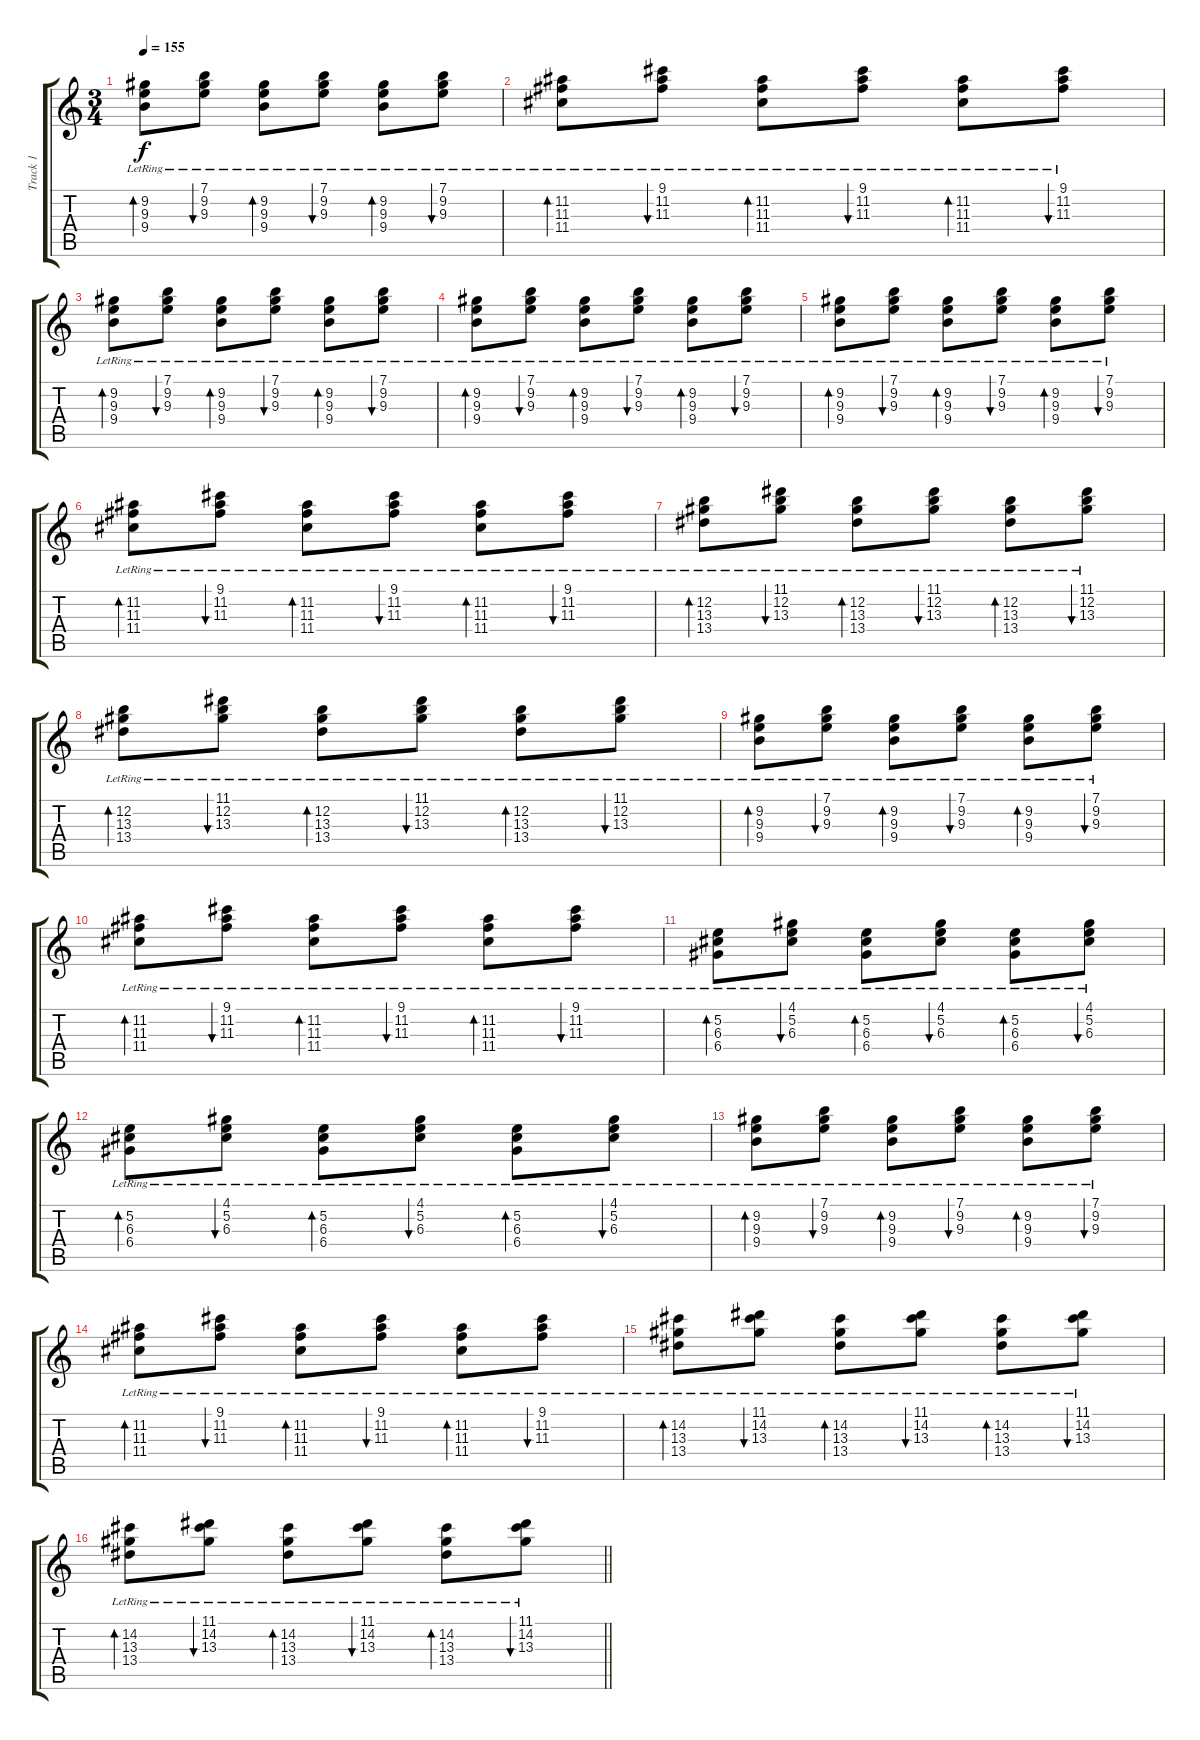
\track ("Track 1" "Track 1") {instrument distortionguitar}
\staff {score tabs}
\tuning (E4 B3 G3 D3 A2 E2) {hide}
\ts (3 4)
\tempo 155
\clef g2
\ks c
(9.2{lr} 9.3{lr} 9.4{lr}).8{bd 60 dy f volume 8} (7.1{lr} 9.2{lr} 9.3{lr}).8{bu 60} (9.2{lr} 9.3{lr} 9.4{lr}).8{bd 60} (7.1{lr} 9.2{lr} 9.3{lr}).8{bu 60} (9.2{lr} 9.3{lr} 9.4{lr}).8{bd 60} (7.1{lr} 9.2{lr} 9.3{lr}).8{bu 60} |
(11.2{lr} 11.3{lr} 11.4{lr}).8{bd 60} (9.1{lr} 11.2{lr} 11.3{lr}).8{bu 60} (11.2{lr} 11.3{lr} 11.4{lr}).8{bd 60} (9.1{lr} 11.2{lr} 11.3{lr}).8{bu 60} (11.2{lr} 11.3{lr} 11.4{lr}).8{bd 60} (9.1{lr} 11.2{lr} 11.3{lr}).8{bu 60} |
(9.2{lr} 9.3{lr} 9.4{lr}).8{bd 60} (7.1{lr} 9.2{lr} 9.3{lr}).8{bu 60} (9.2{lr} 9.3{lr} 9.4{lr}).8{bd 60} (7.1{lr} 9.2{lr} 9.3{lr}).8{bu 60} (9.2{lr} 9.3{lr} 9.4{lr}).8{bd 60} (7.1{lr} 9.2{lr} 9.3{lr}).8{bu 60} |
(9.2{lr} 9.3{lr} 9.4{lr}).8{bd 60} (7.1{lr} 9.2{lr} 9.3{lr}).8{bu 60} (9.2{lr} 9.3{lr} 9.4{lr}).8{bd 60} (7.1{lr} 9.2{lr} 9.3{lr}).8{bu 60} (9.2{lr} 9.3{lr} 9.4{lr}).8{bd 60} (7.1{lr} 9.2{lr} 9.3{lr}).8{bu 60} |
(9.2{lr} 9.3{lr} 9.4{lr}).8{bd 60} (7.1{lr} 9.2{lr} 9.3{lr}).8{bu 60} (9.2{lr} 9.3{lr} 9.4{lr}).8{bd 60} (7.1{lr} 9.2{lr} 9.3{lr}).8{bu 60} (9.2{lr} 9.3{lr} 9.4{lr}).8{bd 60} (7.1{lr} 9.2{lr} 9.3{lr}).8{bu 60} |
(11.2{lr} 11.3{lr} 11.4{lr}).8{bd 60} (9.1{lr} 11.2{lr} 11.3{lr}).8{bu 60} (11.2{lr} 11.3{lr} 11.4{lr}).8{bd 60} (9.1{lr} 11.2{lr} 11.3{lr}).8{bu 60} (11.2{lr} 11.3{lr} 11.4{lr}).8{bd 60} (9.1{lr} 11.2{lr} 11.3{lr}).8{bu 60} |
(12.2{lr} 13.3{lr} 13.4{lr}).8{bd 60} (11.1{lr} 12.2{lr} 13.3{lr}).8{bu 60} (12.2{lr} 13.3{lr} 13.4{lr}).8{bd 60} (11.1{lr} 12.2{lr} 13.3{lr}).8{bu 60} (12.2{lr} 13.3{lr} 13.4{lr}).8{bd 60} (11.1{lr} 12.2{lr} 13.3{lr}).8{bu 60} |
(12.2{lr} 13.3{lr} 13.4{lr}).8{bd 60} (11.1{lr} 12.2{lr} 13.3{lr}).8{bu 60} (12.2{lr} 13.3{lr} 13.4{lr}).8{bd 60} (11.1{lr} 12.2{lr} 13.3{lr}).8{bu 60} (12.2{lr} 13.3{lr} 13.4{lr}).8{bd 60} (11.1{lr} 12.2{lr} 13.3{lr}).8{bu 60} |
(9.2{lr} 9.3{lr} 9.4{lr}).8{bd 60} (7.1{lr} 9.2{lr} 9.3{lr}).8{bu 60} (9.2{lr} 9.3{lr} 9.4{lr}).8{bd 60} (7.1{lr} 9.2{lr} 9.3{lr}).8{bu 60} (9.2{lr} 9.3{lr} 9.4{lr}).8{bd 60} (7.1{lr} 9.2{lr} 9.3{lr}).8{bu 60} |
(11.2{lr} 11.3{lr} 11.4{lr}).8{bd 60} (9.1{lr} 11.2{lr} 11.3{lr}).8{bu 60} (11.2{lr} 11.3{lr} 11.4{lr}).8{bd 60} (9.1{lr} 11.2{lr} 11.3{lr}).8{bu 60} (11.2{lr} 11.3{lr} 11.4{lr}).8{bd 60} (9.1{lr} 11.2{lr} 11.3{lr}).8{bu 60} |
(5.2{lr} 6.3{lr} 6.4{lr}).8{bd 60} (4.1{lr} 5.2{lr} 6.3{lr}).8{bu 60} (5.2{lr} 6.3{lr} 6.4{lr}).8{bd 60} (4.1{lr} 5.2{lr} 6.3{lr}).8{bu 60} (5.2{lr} 6.3{lr} 6.4{lr}).8{bd 60} (4.1{lr} 5.2{lr} 6.3{lr}).8{bu 60} |
(5.2{lr} 6.3{lr} 6.4{lr}).8{bd 60} (4.1{lr} 5.2{lr} 6.3{lr}).8{bu 60} (5.2{lr} 6.3{lr} 6.4{lr}).8{bd 60} (4.1{lr} 5.2{lr} 6.3{lr}).8{bu 60} (5.2{lr} 6.3{lr} 6.4{lr}).8{bd 60} (4.1{lr} 5.2{lr} 6.3{lr}).8{bu 60} |
(9.2{lr} 9.3{lr} 9.4{lr}).8{bd 60} (7.1{lr} 9.2{lr} 9.3{lr}).8{bu 60} (9.2{lr} 9.3{lr} 9.4{lr}).8{bd 60} (7.1{lr} 9.2{lr} 9.3{lr}).8{bu 60} (9.2{lr} 9.3{lr} 9.4{lr}).8{bd 60} (7.1{lr} 9.2{lr} 9.3{lr}).8{bu 60} |
(11.2{lr} 11.3{lr} 11.4{lr}).8{bd 60} (9.1{lr} 11.2{lr} 11.3{lr}).8{bu 60} (11.2{lr} 11.3{lr} 11.4{lr}).8{bd 60} (9.1{lr} 11.2{lr} 11.3{lr}).8{bu 60} (11.2{lr} 11.3{lr} 11.4{lr}).8{bd 60} (9.1{lr} 11.2{lr} 11.3{lr}).8{bu 60} |
(14.2{lr} 13.3{lr} 13.4{lr}).8{bd 60} (11.1{lr} 14.2{lr} 13.3{lr}).8{bu 60} (14.2{lr} 13.3{lr} 13.4{lr}).8{bd 60} (11.1{lr} 14.2{lr} 13.3{lr}).8{bu 60} (14.2{lr} 13.3{lr} 13.4{lr}).8{bd 60} (11.1{lr} 14.2{lr} 13.3{lr}).8{bu 60} |
\barLineRight lightlight
(14.2{lr} 13.3{lr} 13.4{lr}).8{bd 60} (11.1{lr} 14.2{lr} 13.3{lr}).8{bu 60} (14.2{lr} 13.3{lr} 13.4{lr}).8{bd 60} (11.1{lr} 14.2{lr} 13.3{lr}).8{bu 60} (14.2{lr} 13.3{lr} 13.4{lr}).8{bd 60} (11.1{lr} 14.2{lr} 13.3{lr}).8{bu 60}
